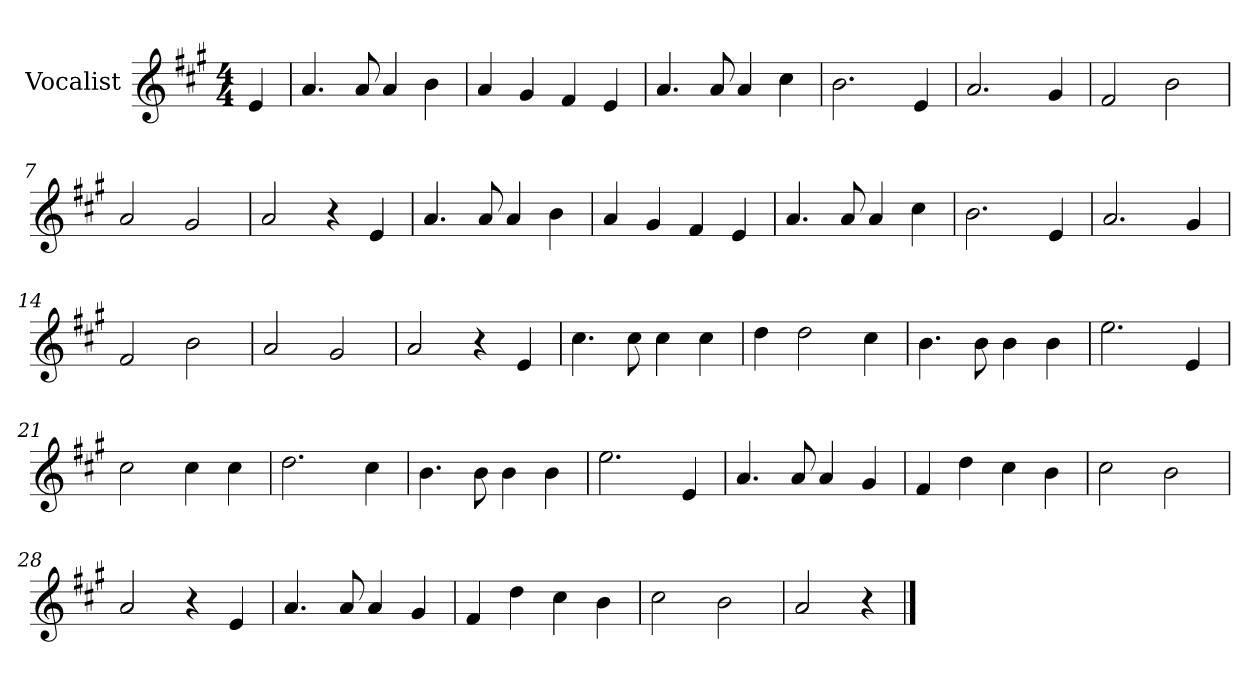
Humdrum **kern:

**kern
*part1
*staff1
*I"Vocalist
*k[f#c#g#]
*A:
*M4/4
=
4e
=1
4.a
8a
4a
4b
=2
4a
4g#
4f#
4e
=3
4.a
8a
4a
4cc#
=4
2.b
4e
=5
2.a
4g#
=6
2f#
2b
=7
2a
2g#
=8
2a
4r
4e
=9
4.a
8a
4a
4b
=10
4a
4g#
4f#
4e
=11
4.a
8a
4a
4cc#
=12
2.b
4e
=13
2.a
4g#
=14
2f#
2b
=15
2a
2g#
=16
2a
4r
4e
=17
4.cc#
8cc#
4cc#
4cc#
=18
4dd
2dd
4cc#
=19
4.b
8b
4b
4b
=20
2.ee
4e
=21
2cc#
4cc#
4cc#
=22
2.dd
4cc#
=23
4.b
8b
4b
4b
=24
2.ee
4e
=25
4.a
8a
4a
4g#
=26
4f#
4dd
4cc#
4b
=27
2cc#
2b
=28
2a
4r
4e
=29
4.a
8a
4a
4g#
=30
4f#
4dd
4cc#
4b
=31
2cc#
2b
=32
2a
4r
==
*-
